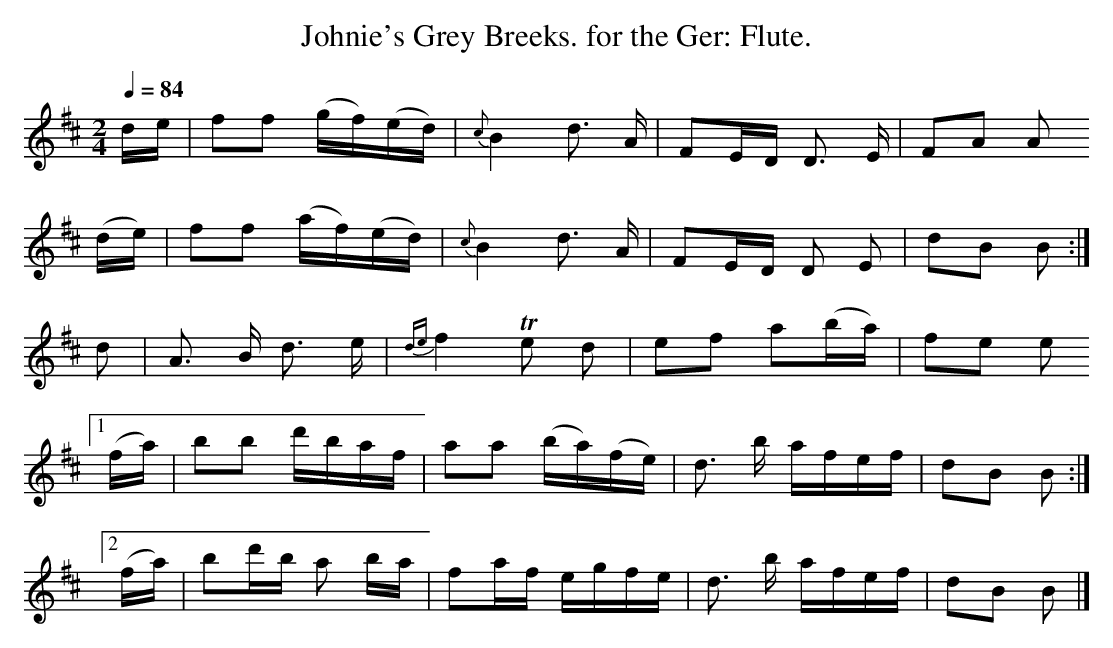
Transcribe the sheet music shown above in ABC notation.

X:1
T:Johnie's Grey Breeks. for the Ger: Flute.
M:2/4
L:1/16
Q:1/4=84
K:B Minor
 de | f2f2 (gf)(ed) | {c} B4 d3 A | F2ED D3 E | F2A2 A2
 (de) | f2f2 (af)(ed) | {c} B4 d3 A | F2ED D2 E2 | d2B2 B2 :|
 d2 | A3 B d3 e | {de}f4 Te2 d2 | e2f2 a2(ba) | f2e2 e2
[1 (fa) | b2b2 d'baf | a2a2 (ba)(fe) | d3 b afef | d2B2 B2 :|
[2 (fa) | b2d'b a2 ba | f2af egfe | d3 b afef | d2B2 B2 |]
